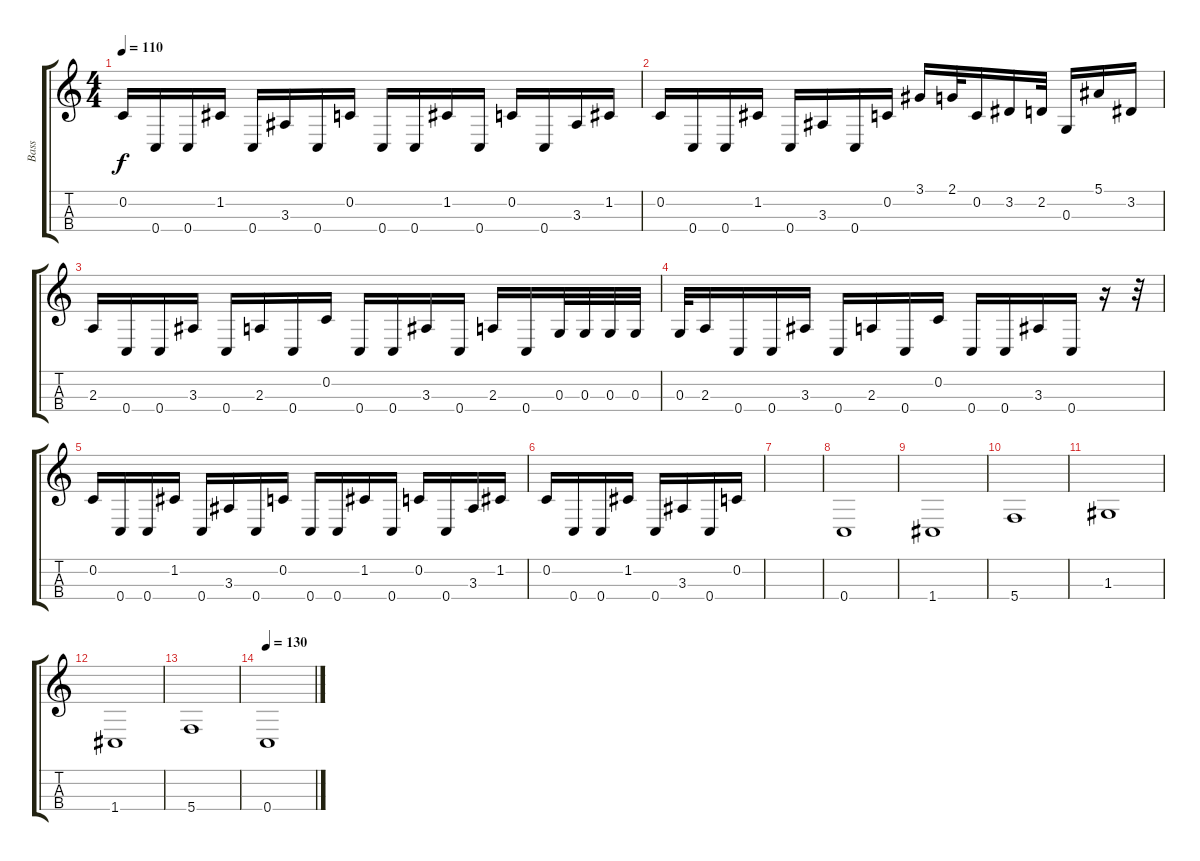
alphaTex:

\track ("Bass" "Bass") {instrument electricbassfinger}
\staff {score tabs}
\tuning (F3 C3 G2 C2) {hide}
\ts (4 4)
\tempo 110
\clef g2
\ks c
0.2.16{dy f} 0.4.16 0.4.16 1.2.16 0.4.16 3.3.16 0.4.16 0.2.16 0.4.16 0.4.16 1.2.16 0.4.16 0.2.16 0.4.16 3.3.16 1.2.16 |
0.2.16 0.4.16 0.4.16 1.2.16 0.4.16 3.3.16 0.4.16 0.2.16 3.1.16 2.1.32 0.2.16 3.2.16 2.2.32 0.3.16 5.1.16 3.2.16 |
2.3.16 0.4.16 0.4.16 3.3.16 0.4.16 2.3.16 0.4.16 0.2.16 0.4.16 0.4.16 3.3.16 0.4.16 2.3.16 0.4.16 0.3.32 0.3.32 0.3.32 0.3.32 |
0.3.32 2.3.16 0.4.16 0.4.16 3.3.16 0.4.16 2.3.16 0.4.16 0.2.16 0.4.16 0.4.16 3.3.16 0.4.16 r.16 r.32 |
0.2.16 0.4.16 0.4.16 1.2.16 0.4.16 3.3.16 0.4.16 0.2.16 0.4.16 0.4.16 1.2.16 0.4.16 0.2.16 0.4.16 3.3.16 1.2.16 |
0.2.16 0.4.16 0.4.16 1.2.16 0.4.16 3.3.16 0.4.16 0.2.16 |
|
0.4.1 |
1.4.1 |
5.4.1 |
1.3.1 |
1.4.1 |
5.4.1 |
\tempo 130
0.4.1
